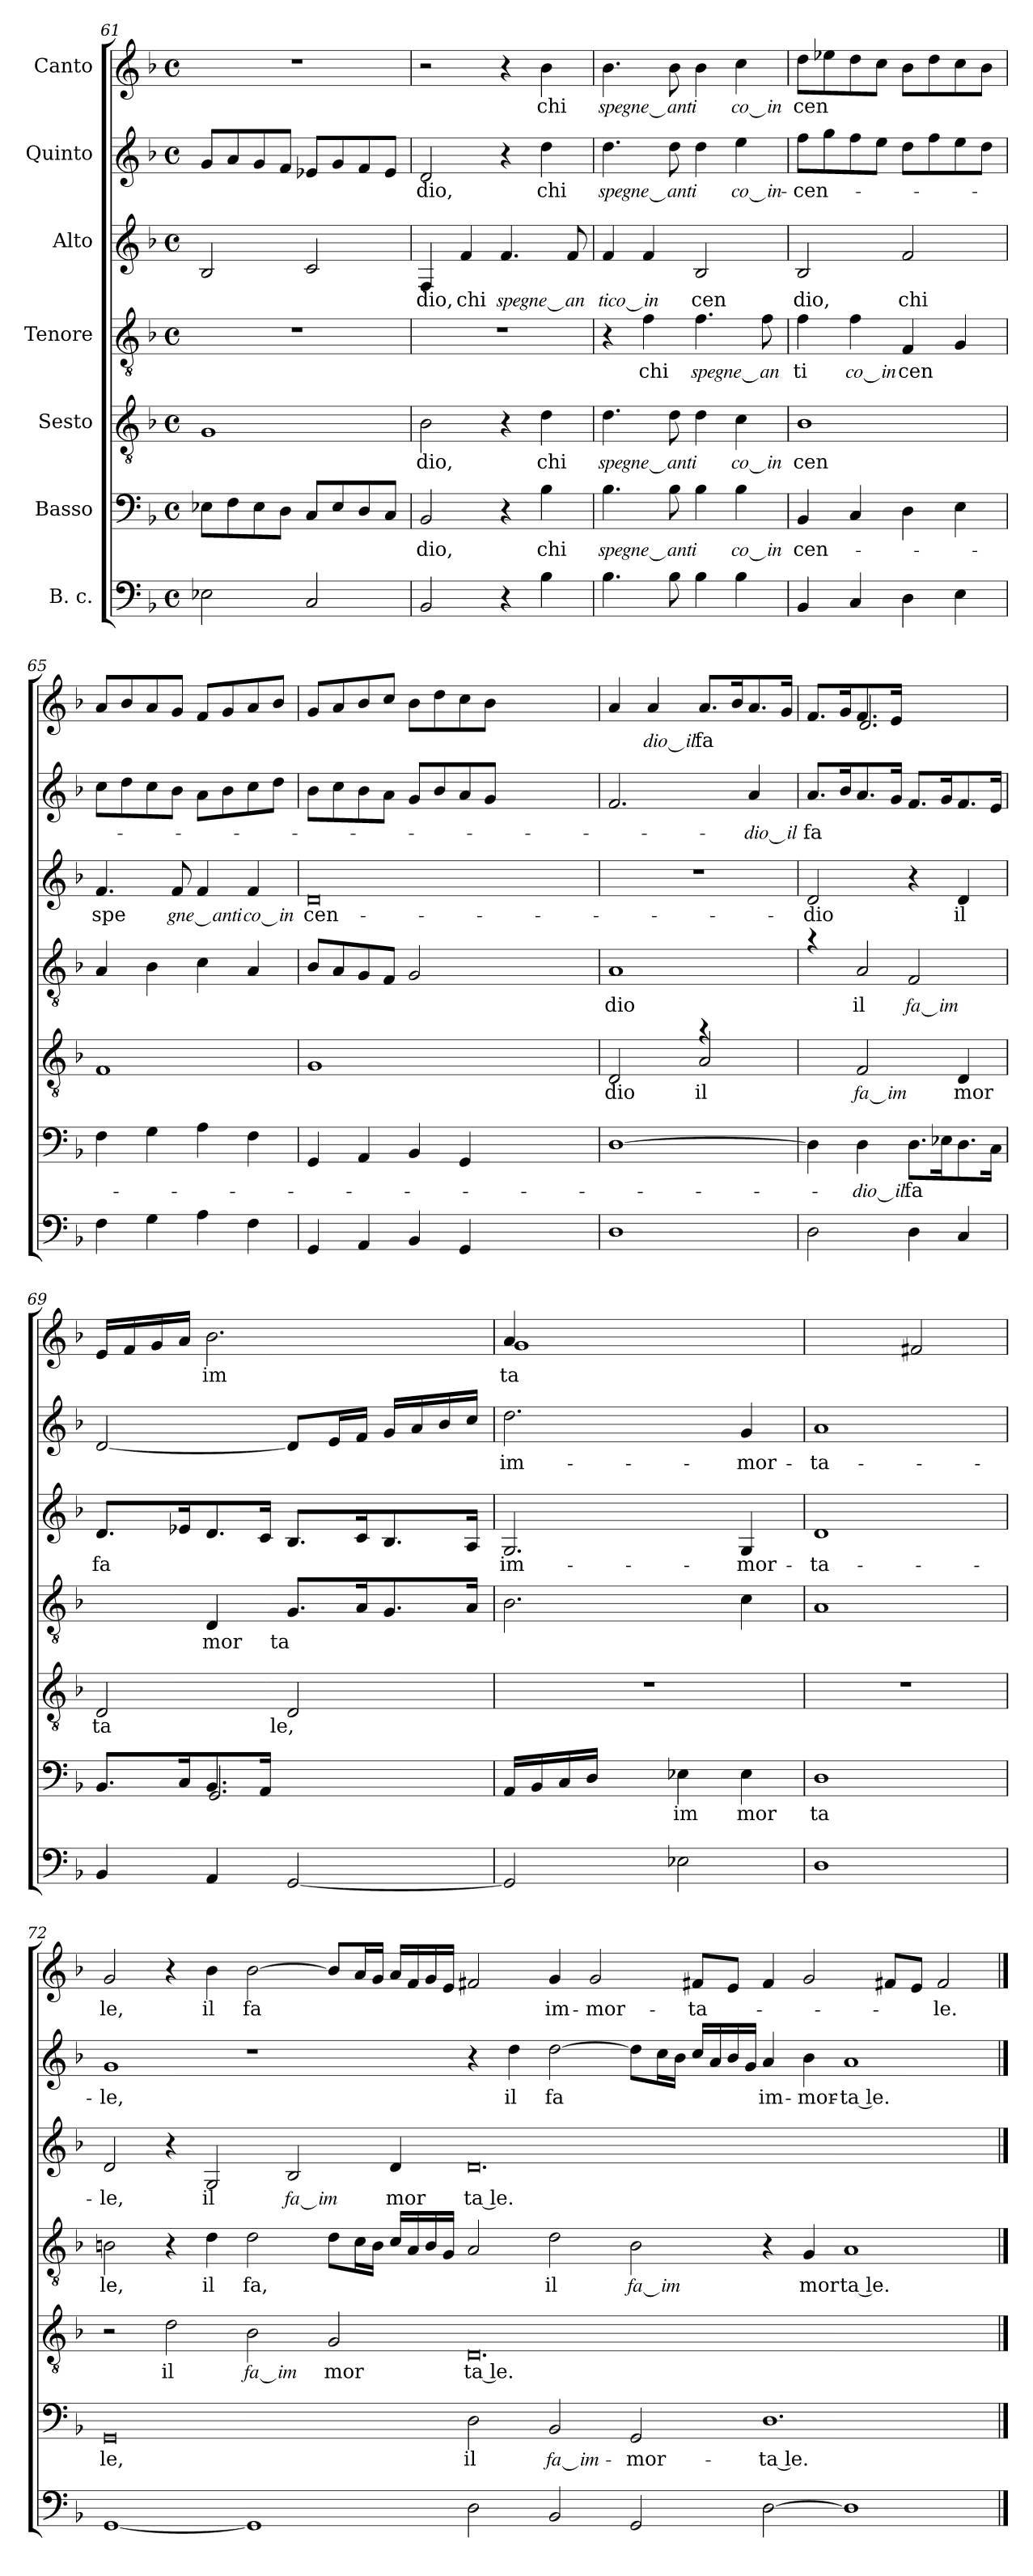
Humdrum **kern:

**kern	**kern	**text	**kern	**text	**kern	**text	**kern	**text	**kern	**text	**kern	**text
*part7	*part6	*part6	*part5	*part5	*part4	*part4	*part3	*part3	*part2	*part2	*part1	*part1
*staff7	*staff6	*staff6	*staff5	*staff5	*staff4	*staff4	*staff3	*staff3	*staff2	*staff2	*staff1	*staff1
*I"B. c.	*I"Basso	*	*I"Sesto	*	*I"Tenore	*	*I"Alto	*	*I"Quinto	*	*I"Canto	*
*clefF4	*clefF4	*	*clefGv2	*	*clefGv2	*	*clefG2	*	*clefG2	*	*clefG2	*
*k[b-]	*k[b-]	*	*k[b-]	*	*k[b-]	*	*k[b-]	*	*k[b-]	*	*k[b-]	*
*F:	*F:	*	*F:	*	*F:	*	*F:	*	*F:	*	*F:	*
*M4/4	*M4/4	*	*M4/4	*	*M4/4	*	*M4/4	*	*M4/4	*	*M4/4	*
*met(c)	*met(c)	*	*met(c)	*	*met(c)	*	*met(c)	*	*met(c)	*	*met(c)	*
=61	=61	=61	=61	=61	=61	=61	=61	=61	=61	=61	=61	=61
2E-X\	8E-X\L	.	1G	.	1r	.	2B-/	.	8g/L	.	1r	.
.	8F\	.	.	.	.	.	.	.	8a/	.	.	.
.	8E-\	.	.	.	.	.	.	.	8g/	.	.	.
.	8D\J	.	.	.	.	.	.	.	8f/J	.	.	.
2C/	8C/L	.	.	.	.	.	2c/	.	8e-X/L	.	.	.
.	8E-/	.	.	.	.	.	.	.	8g/	.	.	.
.	8D/	.	.	.	.	.	.	.	8f/	.	.	.
.	8C/J	.	.	.	.	.	.	.	8e-/J	.	.	.
=62	=62	=62	=62	=62	=62	=62	=62	=62	=62	=62	=62	=62
!	!	!LO:LY:b	!	!LO:LY:b	!	!	!	!LO:LY:b	!	!LO:LY:b	!	!
2BB-/	2BB-/	dio,	2B-\	-dio,	1r	.	4F/	-dio,	2d/	dio,	2r	.
!	!	!	!	!	!	!	!	!LO:LY:b	!	!	!	!
.	.	.	.	.	.	.	4f/	chi	.	.	.	.
!	!	!	!	!	!	!	!	!LO:LY:b	!	!	!	!
4r	4r	.	4r	.	.	.	4.f/	spegne‿an	4r	.	4r	.
!	!	!LO:LY:b	!	!LO:LY:b	!	!	!	!	!	!LO:LY:b	!	!LO:LY:b
4B-\	4B-\	chi	4d\	chi	.	.	.	.	4dd\	chi	4b-\	chi
.	.	.	.	.	.	.	8f/	.	.	.	.	.
=63	=63	=63	=63	=63	=63	=63	=63	=63	=63	=63	=63	=63
!	!	!LO:LY:b	!	!LO:LY:b	!	!	!	!LO:LY:b	!	!LO:LY:b	!	!LO:LY:b
4.B-\	4.B-\	spegne‿anti	4.d\	spegne‿anti	4r	.	4f/	tico‿in	4.dd\	spegne‿anti	4.b-\	spegne‿anti
!	!	!	!	!	!	!LO:LY:b	!	!	!	!	!	!
.	.	.	.	.	4f\	chi	4f/	.	.	.	.	.
8B-\	8B-\	.	8d\	.	.	.	.	.	8dd\	.	8b-\	.
!	!	!	!	!	!	!LO:LY:b	!	!LO:LY:b	!	!	!	!
4B-\	4B-\	.	4d\	.	4.f\	spegne‿an	2B-/	cen	4dd\	.	4b-\	.
!	!	!LO:LY:b	!	!LO:LY:b	!	!	!	!	!	!LO:LY:b	!	!LO:LY:b
4B-\	4B-\	co‿in	4c\	co‿in	.	.	.	.	4ee\	co‿in-	4cc\	co‿in
.	.	.	.	.	8f\	.	.	.	.	.	.	.
=64	=64	=64	=64	=64	=64	=64	=64	=64	=64	=64	=64	=64
!	!	!LO:LY:b	!	!LO:LY:b	!	!LO:LY:b	!	!LO:LY:b	!	!LO:LY:b	!	!LO:LY:b
4BB-/	4BB-/	cen-	1B-	cen	4f\	ti	2B-/	dio,	8ff\L	-cen-	8dd\L	cen
.	.	.	.	.	.	.	.	.	8gg\	.	8ee-X\	.
!	!	!	!	!	!	!LO:LY:b	!	!	!	!	!	!
4C/	4C/	.	.	.	4f\	co‿in	.	.	8ff\	.	8dd\	.
.	.	.	.	.	.	.	.	.	8ee\J	.	8cc\J	.
!	!	!	!	!	!	!LO:LY:b	!	!LO:LY:b	!	!	!	!
4D\	4D\	.	.	.	4F/	cen	2f/	chi	8dd\L	.	8b-\L	.
.	.	.	.	.	.	.	.	.	8ff\	.	8dd\	.
4E\	4E\	.	.	.	4G/	.	.	.	8ee\	.	8cc\	.
.	.	.	.	.	.	.	.	.	8dd\J	.	8b-\J	.
=65	=65	=65	=65	=65	=65	=65	=65	=65	=65	=65	=65	=65
!	!	!	!	!	!	!	!	!LO:LY:b	!	!	!	!
4F\	4F\	.	1F	.	4A/	.	4.f/	spe	8cc\L	.	8a/L	.
.	.	.	.	.	.	.	.	.	8dd\	.	8b-/	.
4G\	4G\	.	.	.	4B-\	.	.	.	8cc\	.	8a/	.
!	!	!	!	!	!	!	!	!LO:LY:b	!	!	!	!
.	.	.	.	.	.	.	8f/	gne‿anti	8b-\J	.	8g/J	.
4A\	4A\	.	.	.	4c\	.	4f/	.	8a\L	.	8f/L	.
.	.	.	.	.	.	.	.	.	8b-\	.	8g/	.
!	!	!	!	!	!	!	!	!LO:LY:b	!	!	!	!
4F\	4F\	.	.	.	4A/	.	4f/	co‿in	8cc\	.	8a/	.
.	.	.	.	.	.	.	.	.	8dd\J	.	8b-/J	.
!!LO:PB:g=z
=66	=66	=66	=66	=66	=66	=66	=66	=66	=66	=66	=66	=66
!	!	!	!	!	!	!	!	!LO:LY:b	!	!	!	!
4GG/	4GG/	.	1G	.	8B-/L	.	0d	cen-	8b-\L	.	8g/L	.
.	.	.	.	.	8A/	.	.	.	8cc\	.	8a/	.
4AA/	4AA/	.	.	.	8G/	.	.	.	8b-\	.	8b-/	.
.	.	.	.	.	8F/J	.	.	.	8a\J	.	8cc/J	.
4BB-/	4BB-/	.	.	.	2G/	.	.	.	8g/L	.	8b-\L	.
.	.	.	.	.	.	.	.	.	8b-/	.	8dd\	.
4GG/	4GG/	.	.	.	.	.	.	.	8a/	.	8cc\	.
.	.	.	.	.	.	.	.	.	8g/J	.	8b-\J	.
1ryy	1ryy	.	1ryy	.	1ryy	.	.	.	1ryy	.	1ryy	.
=67	=67	=67	=67	=67	=67	=67	=67	=67	=67	=67	=67	=67
!	!	!	!	!LO:LY:b	!	!LO:LY:b	!	!	!	!	!	!
*	*	*	*^	*	*	*	*	*	*	*	*	*
1D	[>1D	.	2D/	2ryy	dio	1A	dio	1r	.	2.f/	.	4a/	.
!	!	!	!	!	!	!	!	!	!	!	!	!	!LO:LY:b
.	.	.	.	.	.	.	.	.	.	.	.	4a/	dio‿il
!	!	!	!	!	!LO:LY:b	!	!	!	!	!	!	!	!LO:LY:b
.	.	.	4ra	2A/	il	.	.	.	.	.	.	8.a/L	fa
.	.	.	.	.	.	.	.	.	.	.	.	16b-/k	.
!	!	!	!	!	!	!	!	!	!	!	!LO:LY:b	!	!
.	.	.	4ryy	.	.	.	.	.	.	4a/	-dio‿il	8.a/	.
.	.	.	.	.	.	.	.	.	.	.	.	16g/Jk	.
*	*	*	*v	*v	*	*	*	*	*	*	*	*	*
=68	=68	=68	=68	=68	=68	=68	=68	=68	=68	=68	=68	=68
*	*	*	*	*	*^	*	*	*	*	*	*	*
!	!	!	!	!	!	!	!	!	!LO:LY:b	!	!LO:LY:b	!	!
*	*	*	*	*	*	*	*	*	*	*	*	*^	*
2D\	4D\]	.	4ryy	.	4ra	2ryy	.	2d/	-dio	8.a/L	fa	8.f/L	4ryy	.
.	.	.	.	.	.	.	.	.	.	16b-/k	.	16g/k	.	.
!	!	!LO:LY:b	!	!LO:LY:b	!	!	!LO:LY:b	!	!	!	!	!	!	!
.	4D\	-dio‿il	2F/	fa‿im	2A/	.	il	.	.	8.a/	.	8.f/	2.d/	.
.	.	.	.	.	.	.	.	.	.	16g/Jk	.	16e/Jk	.	.
!	!	!LO:LY:b	!	!	!	!	!LO:LY:b	!	!	!	!	!	!	!
4D\	8.D\L	fa	.	.	.	2F/	fa‿im	4r	.	8.f/L	.	2ryy	.	.
.	16E-X\k	.	.	.	.	.	.	.	.	16g/k	.	.	.	.
!	!	!	!	!LO:LY:b	!	!	!	!	!LO:LY:b	!	!	!	!	!
4C/	8.D\	.	4D/	mor	4ryy	.	.	4d/	il	8.f/	.	.	.	.
.	16C\Jk	.	.	.	.	.	.	.	.	16e/Jk	.	.	.	.
*	*	*	*	*	*v	*v	*	*	*	*	*	*v	*v	*
=69	=69	=69	=69	=69	=69	=69	=69	=69	=69	=69	=69	=69
*	*^	*	*	*	*	*	*	*	*	*	*	*
!	!	!	!	!	!LO:LY:b	!	!	!	!LO:LY:b	!	!	!	!
4BB-/	8.BB-/L	4ryy	.	2D/	ta	4ryy	.	8.d/L	fa	[<2d/	.	16e/LL	.
.	.	.	.	.	.	.	.	.	.	.	.	16f/	.
.	.	.	.	.	.	.	.	.	.	.	.	16g/	.
.	16C/k	.	.	.	.	.	.	16e-X/k	.	.	.	16a/JJ	.
!	!	!	!	!	!	!	!LO:LY:b	!	!	!	!	!	!LO:LY:b
4AA/	8.BB-/	2.GG/	.	.	.	4D/	mor	8.d/	.	.	.	2.b-\	im
.	16AA/Jk	.	.	.	.	.	.	16c/Jk	.	.	.	.	.
!	!	!	!	!	!LO:LY:b	!	!LO:LY:b	!	!	!	!	!	!
[<2GG/	2ryy	.	.	2D/	le,	8.G/L	ta	8.B-/L	.	8d/L]	.	.	.
.	.	.	.	.	.	.	.	.	.	16e/L	.	.	.
.	.	.	.	.	.	16A/k	.	16c/k	.	16f/JJ	.	.	.
.	.	.	.	.	.	8.G/	.	8.B-/	.	16g/LL	.	.	.
.	.	.	.	.	.	.	.	.	.	16a/	.	.	.
.	.	.	.	.	.	.	.	.	.	16b-/	.	.	.
.	.	.	.	.	.	16A/Jk	.	16A/Jk	.	16cc/JJ	.	.	.
*	*v	*v	*	*	*	*	*	*	*	*	*	*	*
=70	=70	=70	=70	=70	=70	=70	=70	=70	=70	=70	=70	=70
!	!	!	!	!	!	!	!	!LO:LY:b	!	!LO:LY:b	!	!LO:LY:b
*	*	*	*	*	*	*	*	*	*	*	*^	*
!	!	!	!	!	!	!	!	!	!	!	!	!	!LO:LY:b
2GG/]	16AA/LL	.	1r	.	2.B-\	.	2.G/	im-	2.dd\	im-	4a/	1g	ta
.	16BB-/	.	.	.	.	.	.	.	.	.	.	.	.
.	16C/	.	.	.	.	.	.	.	.	.	.	.	.
.	16D/JJ	.	.	.	.	.	.	.	.	.	.	.	.
.	4ryy	.	.	.	.	.	.	.	.	.	2.ryy	.	.
!	!	!LO:LY:b	!	!	!	!	!	!	!	!	!	!	!
2E-X\	4E-X\	im	.	.	.	.	.	.	.	.	.	.	.
!	!	!LO:LY:b	!	!	!	!	!	!LO:LY:b	!	!LO:LY:b	!	!	!
.	4E-\	mor	.	.	4c\	.	4G/	-mor-	4g/	-mor-	.	.	.
*	*	*	*	*	*	*	*	*	*	*	*v	*v	*
=71	=71	=71	=71	=71	=71	=71	=71	=71	=71	=71	=71	=71
!	!	!LO:LY:b	!	!	!	!	!	!LO:LY:b	!	!LO:LY:b	!	!
1D	1D	ta	1r	.	1A	.	1d	-ta-	1a	-ta-	2ryy	.
.	.	.	.	.	.	.	.	.	.	.	2f#X/	.
!!LO:LB:g=z
=72	=72	=72	=72	=72	=72	=72	=72	=72	=72	=72	=72	=72
!	!	!LO:LY:b	!	!	!	!LO:LY:b	!	!LO:LY:b	!	!LO:LY:b	!	!LO:LY:b
[<1GG	0GG	le,	2r	.	2Bn\	le,	2d/	-le,	1g	-le,	2g/	le,
!	!	!	!	!LO:LY:b	!	!	!	!	!	!	!	!
.	.	.	2d\	il	4r	.	4r	.	.	.	4r	.
!	!	!	!	!	!	!LO:LY:b	!	!LO:LY:b	!	!	!	!LO:LY:b
.	.	.	.	.	4d\	il	2G/	il	.	.	4b-\	il
!	!	!	!	!LO:LY:b	!	!LO:LY:b	!	!	!	!	!	!LO:LY:b
1GG]	.	.	2B-\	fa‿im	2d\	fa,	.	.	1r	.	[>2b-\	fa
!	!	!	!	!	!	!	!	!LO:LY:b	!	!	!	!
.	.	.	.	.	.	.	2B-/	fa‿im	.	.	.	.
!	!	!	!	!LO:LY:b	!	!	!	!	!	!	!	!
.	.	.	2G/	mor	8d\L	.	.	.	.	.	8b-/L]	.
.	.	.	.	.	16c\L	.	.	.	.	.	16a/L	.
.	.	.	.	.	16B\JJ	.	.	.	.	.	16g/JJ	.
!	!	!	!	!	!	!	!	!LO:LY:b	!	!	!	!
.	.	.	.	.	16c/LL	.	4d/	mor	.	.	16a/LL	.
.	.	.	.	.	16A/	.	.	.	.	.	16f/	.
.	.	.	.	.	16B/	.	.	.	.	.	16g/	.
.	.	.	.	.	16G/JJ	.	.	.	.	.	16e/JJ	.
!	!	!LO:LY:b	!	!LO:LY:b	!	!	!	!LO:LY:b	!	!	!	!
2D\	2D\	il	0.D	ta le.	2A/	.	0.d	ta le.	4r	.	2f#X/	.
!	!	!	!	!	!	!	!	!	!	!LO:LY:b	!	!
.	.	.	.	.	.	.	.	.	4dd\	il	.	.
!	!	!LO:LY:b	!	!	!	!LO:LY:b	!	!	!	!LO:LY:b	!	!LO:LY:b
2BB-/	2BB-/	fa‿im-	.	.	2d\	il	.	.	[>2dd\	fa	4g/	im-
!	!	!	!	!	!	!	!	!	!	!	!	!LO:LY:b
.	.	.	.	.	.	.	.	.	.	.	2g/	-mor-
!	!	!LO:LY:b	!	!	!	!LO:LY:b	!	!	!	!	!	!
2GG/	2GG/	-mor-	.	.	2B\	fa‿im	.	.	8dd\L]	.	.	.
.	.	.	.	.	.	.	.	.	16cc\L	.	.	.
.	.	.	.	.	.	.	.	.	16b-\JJ	.	.	.
!	!	!	!	!	!	!	!	!	!	!	!	!LO:LY:b
.	.	.	.	.	.	.	.	.	16cc/LL	.	8f#X/L	-ta-
.	.	.	.	.	.	.	.	.	16a/	.	.	.
.	.	.	.	.	.	.	.	.	16b-/	.	8e/J	.
.	.	.	.	.	.	.	.	.	16g/JJ	.	.	.
!	!	!LO:LY:b	!	!	!	!	!	!	!	!LO:LY:b	!	!
[>2D\	1.D	-ta le.-	.	.	4r	.	.	.	4a/	im-	4f#/	.
!	!	!	!	!	!	!LO:LY:b	!	!	!	!LO:LY:b	!	!
.	.	.	.	.	4G/	mor	.	.	4b-\	-mor-	2g/	.
!	!	!	!	!	!	!LO:LY:b	!	!	!	!LO:LY:b	!	!
1D]	.	.	.	.	1A	ta le.	.	.	1a	-ta le.-	.	.
.	.	.	.	.	.	.	.	.	.	.	8f#X/L	.
.	.	.	.	.	.	.	.	.	.	.	8e/J	.
!	!	!	!	!	!	!	!	!	!	!	!	!LO:LY:b
.	.	.	.	.	.	.	.	.	.	.	2f#/	-le.
==	==	==	==	==	==	==	==	==	==	==	==	==
*-	*-	*-	*-	*-	*-	*-	*-	*-	*-	*-	*-	*-
